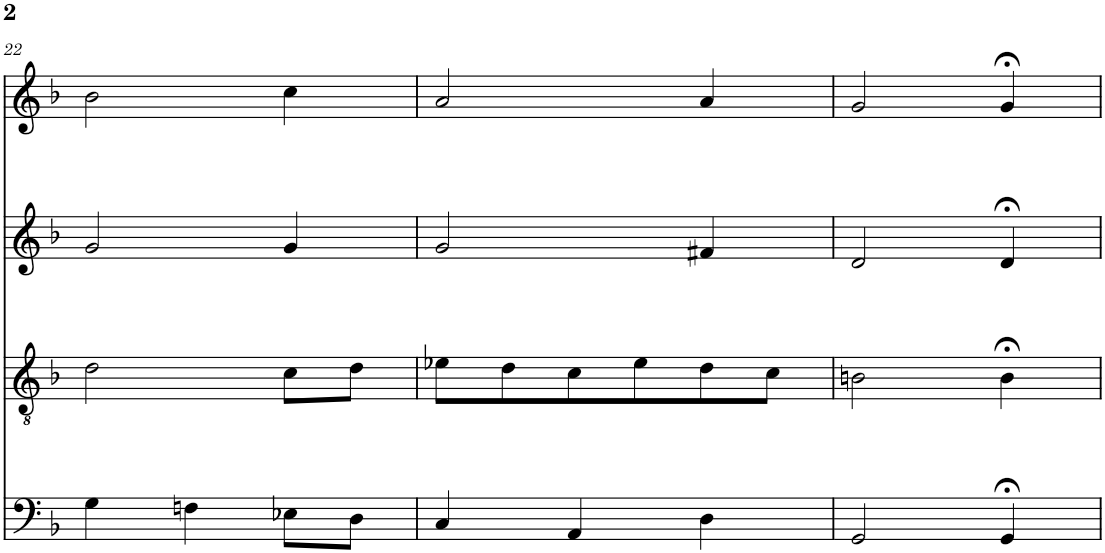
**kern	**kern	**kern	**kern
*part4	*part3	*part2	*part1
*staff4	*staff3	*staff2	*staff1
*I"bass	*I"tenor	*I"alto	*I"soprn
!!LO:PB:g=z
*clefF4	*clefGv2	*clefG2	*clefG2
*k[b-]	*k[b-]	*k[b-]	*k[b-]
*G:dor	*G:dor	*G:dor	*G:dor
*M3/4	*M3/4	*M3/4	*M3/4
=22	=22	=22	=22
4G\	2d\	2g/	2b-\
4Fn\	.	.	.
8E-X\L	8c\L	4g/	4cc\
8D\J	8d\J	.	.
=23	=23	=23	=23
4C/	8e-X\L	2g/	2a/
.	8d\	.	.
4AA/	8c\	.	.
.	8e-\	.	.
4D\	8d\	4f#X/	4a/
.	8c\J	.	.
=24	=24	=24	=24
2GG/	2Bn\	2d/	2g/
4GG;</	4B;<\	4d;</	4g;</
=	=	=	=
*-	*-	*-	*-
